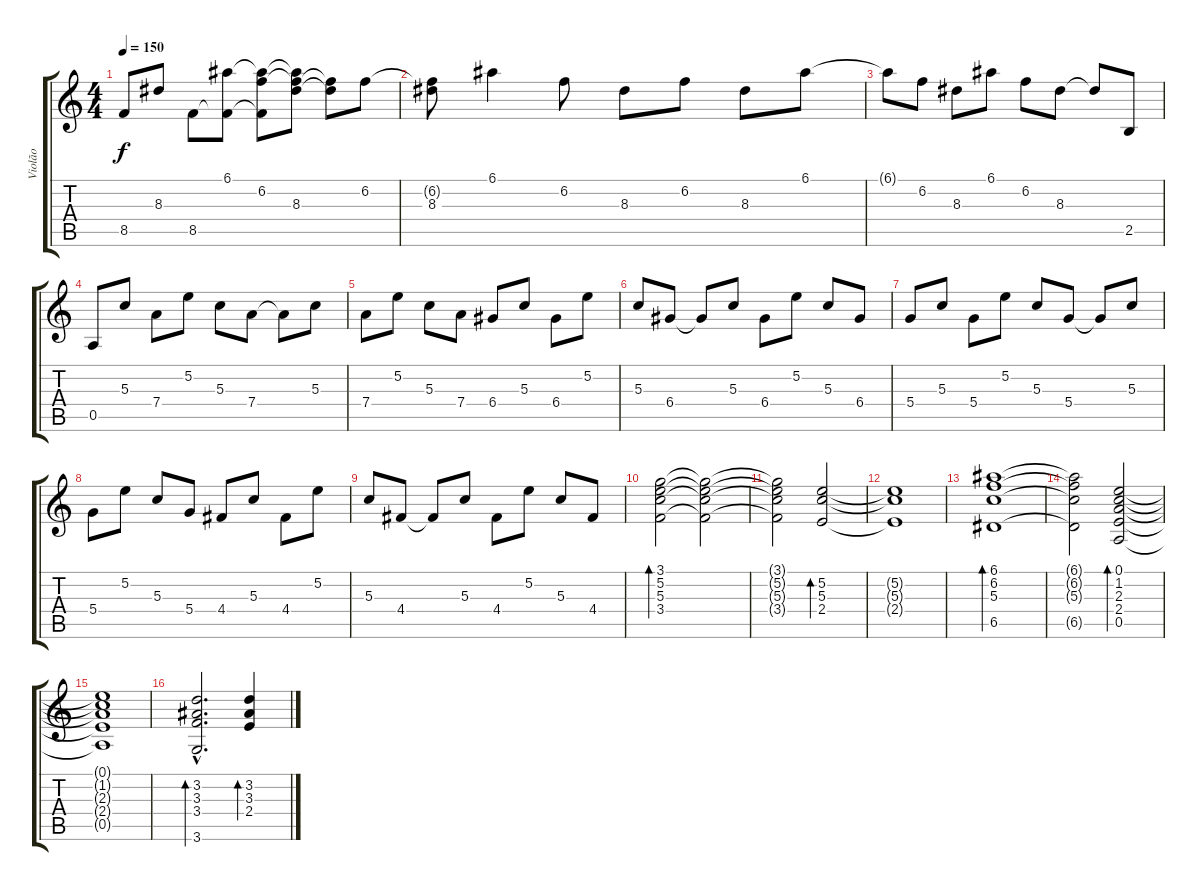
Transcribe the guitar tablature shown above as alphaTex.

\track ("Violão" "Violão") {instrument acousticguitarsteel}
\staff {score tabs}
\tuning (E4 B3 G3 D3 A2 E2) {hide}
\ts (4 4)
\tempo 150
\clef g2
\ks c
8.5.8{dy f} 8.3.8 8.5.8 (6.1 8.5{t}).8 (6.1{t} 6.2 8.5{t}).8 (6.1{t} 6.2{t} 8.3).8 (6.2{t} 8.3{t}).8 6.2.8 |
(6.2{t} 8.3).8 6.1.4 6.2.8 8.3.8 6.2.8 8.3.8 6.1.8 |
6.1{t}.8 6.2.8 8.3.8 6.1.8 6.2.8 8.3.8 8.3{t}.8 2.5.8 |
0.5.8 5.3.8 7.4.8 5.2.8 5.3.8 7.4.8 7.4{t}.8 5.3.8 |
7.4.8 5.2.8 5.3.8 7.4.8 6.4.8 5.3.8 6.4.8 5.2.8 |
5.3.8 6.4.8 6.4{t}.8 5.3.8 6.4.8 5.2.8 5.3.8 6.4.8 |
5.4.8 5.3.8 5.4.8 5.2.8 5.3.8 5.4.8 5.4{t}.8 5.3.8 |
5.4.8 5.2.8 5.3.8 5.4.8 4.4.8 5.3.8 4.4.8 5.2.8 |
5.3.8 4.4.8 4.4{t}.8 5.3.8 4.4.8 5.2.8 5.3.8 4.4.8 |
(3.1 5.2 5.3 3.4).2{bd 240} (3.1{t} 5.2{t} 5.3{t} 3.4{t}).2 |
(3.1{t} 5.2{t} 5.3{t} 3.4{t}).2 (5.2 5.3 2.4).2{bd 240} |
(5.2{t} 5.3{t} 2.4{t}).1 |
(6.1 6.2 5.3 6.5).1{bd 240} |
(6.1{t} 6.2{t} 5.3{t} 6.5{t}).2 (0.1 1.2 2.3 2.4 0.5).2{bd 240} |
(0.1{t} 1.2{t} 2.3{t} 2.4{t} 0.5{t}).1 |
(3.2{hac} 3.3{hac} 3.4{hac} 3.6{hac}).2{d bd 240} (3.2 3.3 2.4).4{bd 240}
